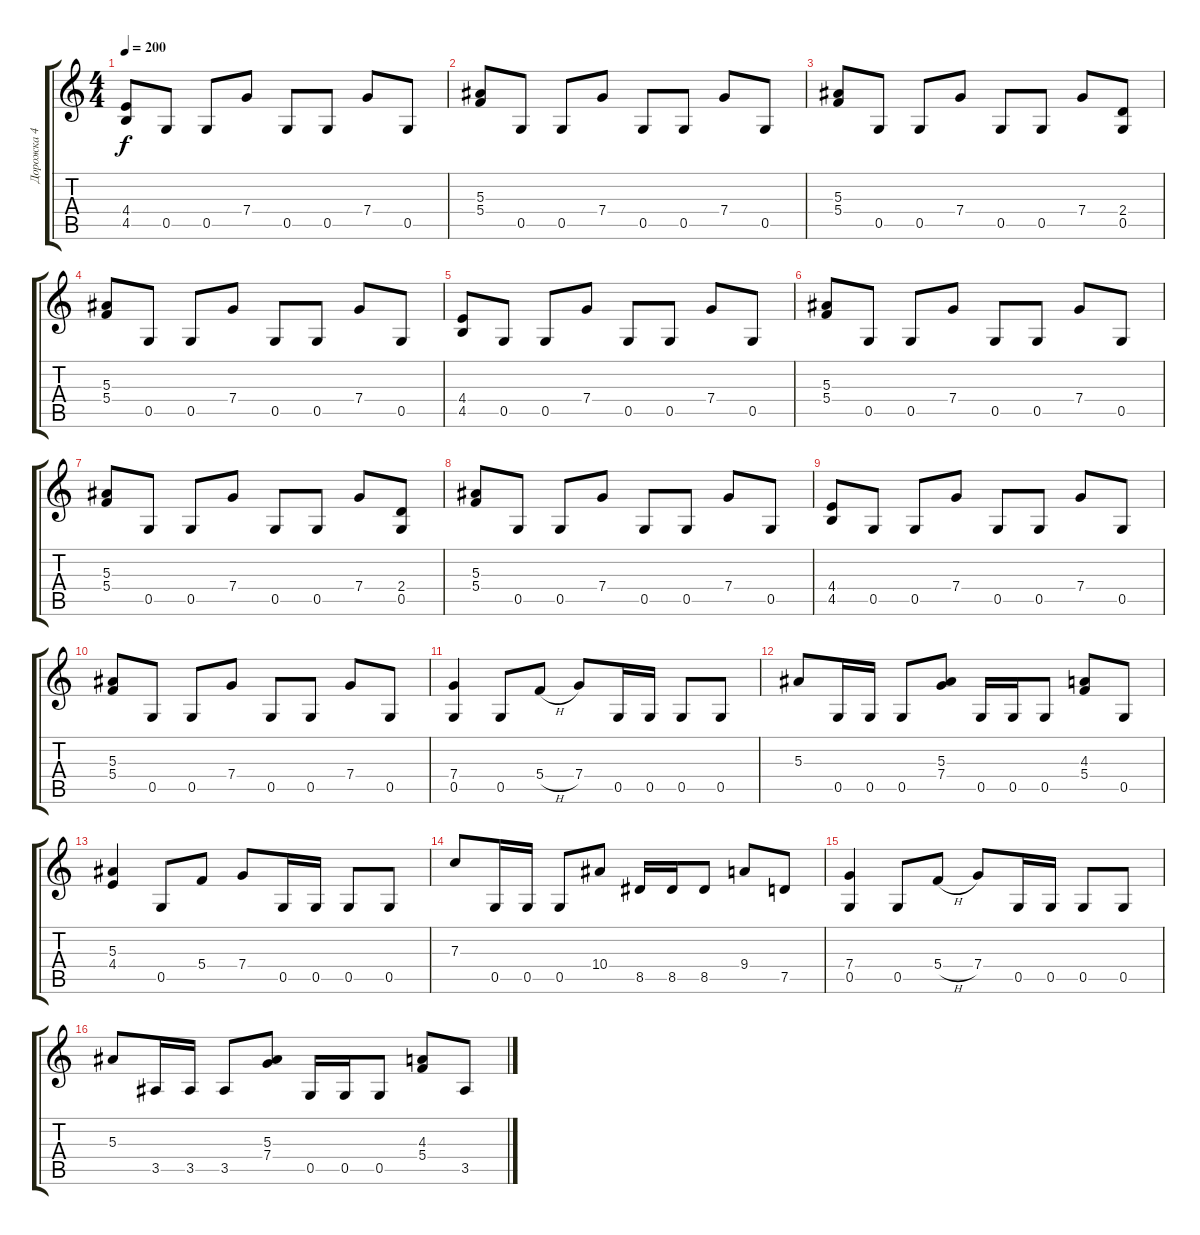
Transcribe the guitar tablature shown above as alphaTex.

\track ("Дорожка 4" "Дорожка 4") {instrument distortionguitar}
\staff {score tabs}
\tuning (D4 A3 F3 C3 G2 D2) {hide}
\ts (4 4)
\tempo 200
\clef g2
\ks c
(4.4 4.5).8{dy f} 0.5.8 0.5.8 7.4.8 0.5.8 0.5.8 7.4.8 0.5.8 |
(5.3 5.4).8 0.5.8 0.5.8 7.4.8 0.5.8 0.5.8 7.4.8 0.5.8 |
(5.3 5.4).8 0.5.8 0.5.8 7.4.8 0.5.8 0.5.8 7.4.8 (2.4 0.5).8 |
(5.3 5.4).8 0.5.8 0.5.8 7.4.8 0.5.8 0.5.8 7.4.8 0.5.8 |
(4.4 4.5).8 0.5.8 0.5.8 7.4.8 0.5.8 0.5.8 7.4.8 0.5.8 |
(5.3 5.4).8 0.5.8 0.5.8 7.4.8 0.5.8 0.5.8 7.4.8 0.5.8 |
(5.3 5.4).8 0.5.8 0.5.8 7.4.8 0.5.8 0.5.8 7.4.8 (2.4 0.5).8 |
(5.3 5.4).8 0.5.8 0.5.8 7.4.8 0.5.8 0.5.8 7.4.8 0.5.8 |
(4.4 4.5).8 0.5.8 0.5.8 7.4.8 0.5.8 0.5.8 7.4.8 0.5.8 |
(5.3 5.4).8 0.5.8 0.5.8 7.4.8 0.5.8 0.5.8 7.4.8 0.5.8 |
(7.4 0.5).4 0.5.8 5.4{h}.8 7.4.8 0.5.16 0.5.16 0.5.8 0.5.8 |
5.3.8 0.5.16 0.5.16 0.5.8 (5.3 7.4).8 0.5.16 0.5.16 0.5.8 (4.3 5.4).8 0.5.8 |
(5.3 4.4).4 0.5.8 5.4.8 7.4.8 0.5.16 0.5.16 0.5.8 0.5.8 |
7.3.8 0.5.16 0.5.16 0.5.8 10.4.8 8.5.16 8.5.16 8.5.8 9.4.8 7.5.8 |
(7.4 0.5).4 0.5.8 5.4{h}.8 7.4.8 0.5.16 0.5.16 0.5.8 0.5.8 |
5.3.8 3.5.16 3.5.16 3.5.8 (5.3 7.4).8 0.5.16 0.5.16 0.5.8 (4.3 5.4).8 3.5.8
